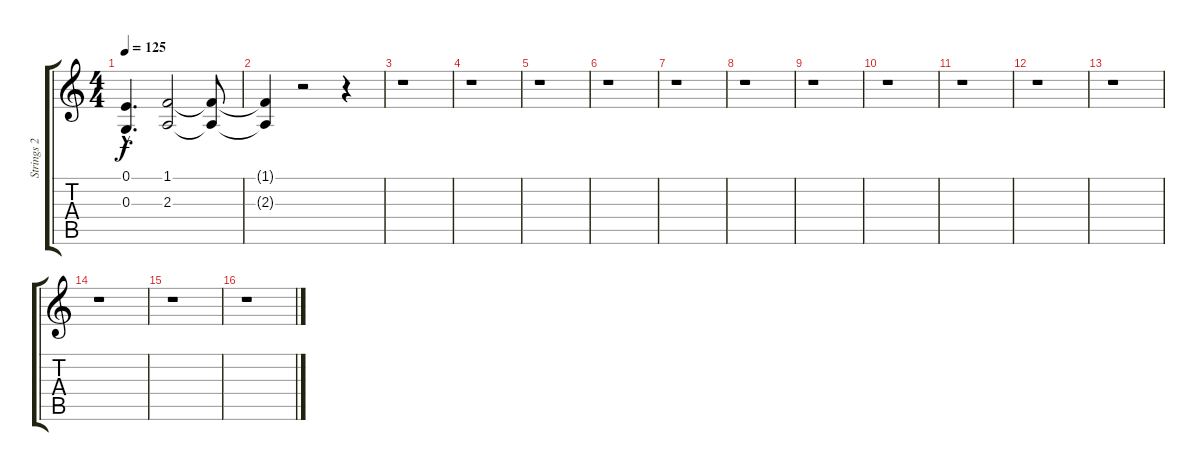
\track ("Strings 2" "Strings 2") {instrument stringensemble1}
\staff {score tabs}
\tuning (E4 B3 G3 D3 A2 E2) {hide}
\ts (4 4)
\tempo 125
\clef g2
\ks c
(0.1{hac} 0.3{hac}).4{d dy f} (1.1 2.3).2 (1.1{t} 2.3{t}).8 |
(1.1{t} 2.3{t}).4 r.2 r.4 |
r.1 |
r.1 |
r.1 |
r.1 |
r.1 |
r.1 |
r.1 |
r.1 |
r.1 |
r.1 |
r.1 |
r.1 |
r.1 |
r.1
